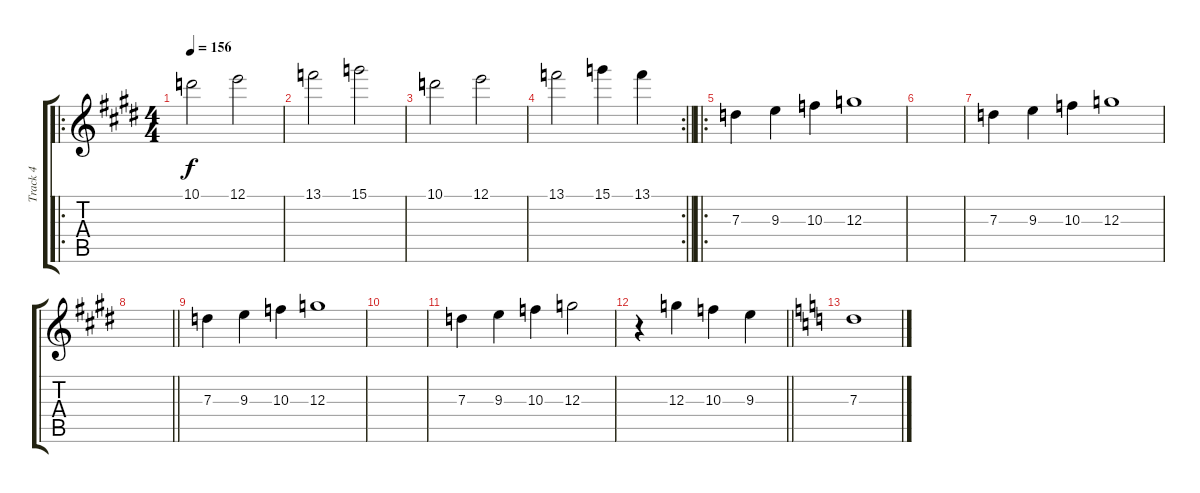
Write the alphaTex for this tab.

\track ("Track 4" "Track 4") {instrument distortionguitar}
\staff {score tabs}
\tuning (E4 B3 G3 D3 A2 D2) {hide}
\ro
\ts (4 4)
\tempo 156
\clef g2
\ks c#minor
10.1.2{dy f} 12.1.2 |
13.1.2 15.1.2 |
10.1.2 12.1.2 |
\rc 2
\barLineRight lightlight
13.1.2 15.1.4 13.1.4 |
\ro
7.3.4 9.3.4 10.3.4 12.3.1 |
|
7.3.4 9.3.4 10.3.4 12.3.1 |
\barLineRight lightlight
|
7.3.4 9.3.4 10.3.4 12.3.1 |
|
7.3.4 9.3.4 10.3.4 12.3.2 |
\barLineRight lightlight
r.4 12.3.4 10.3.4 9.3.4 |
\ks c
7.3.1
